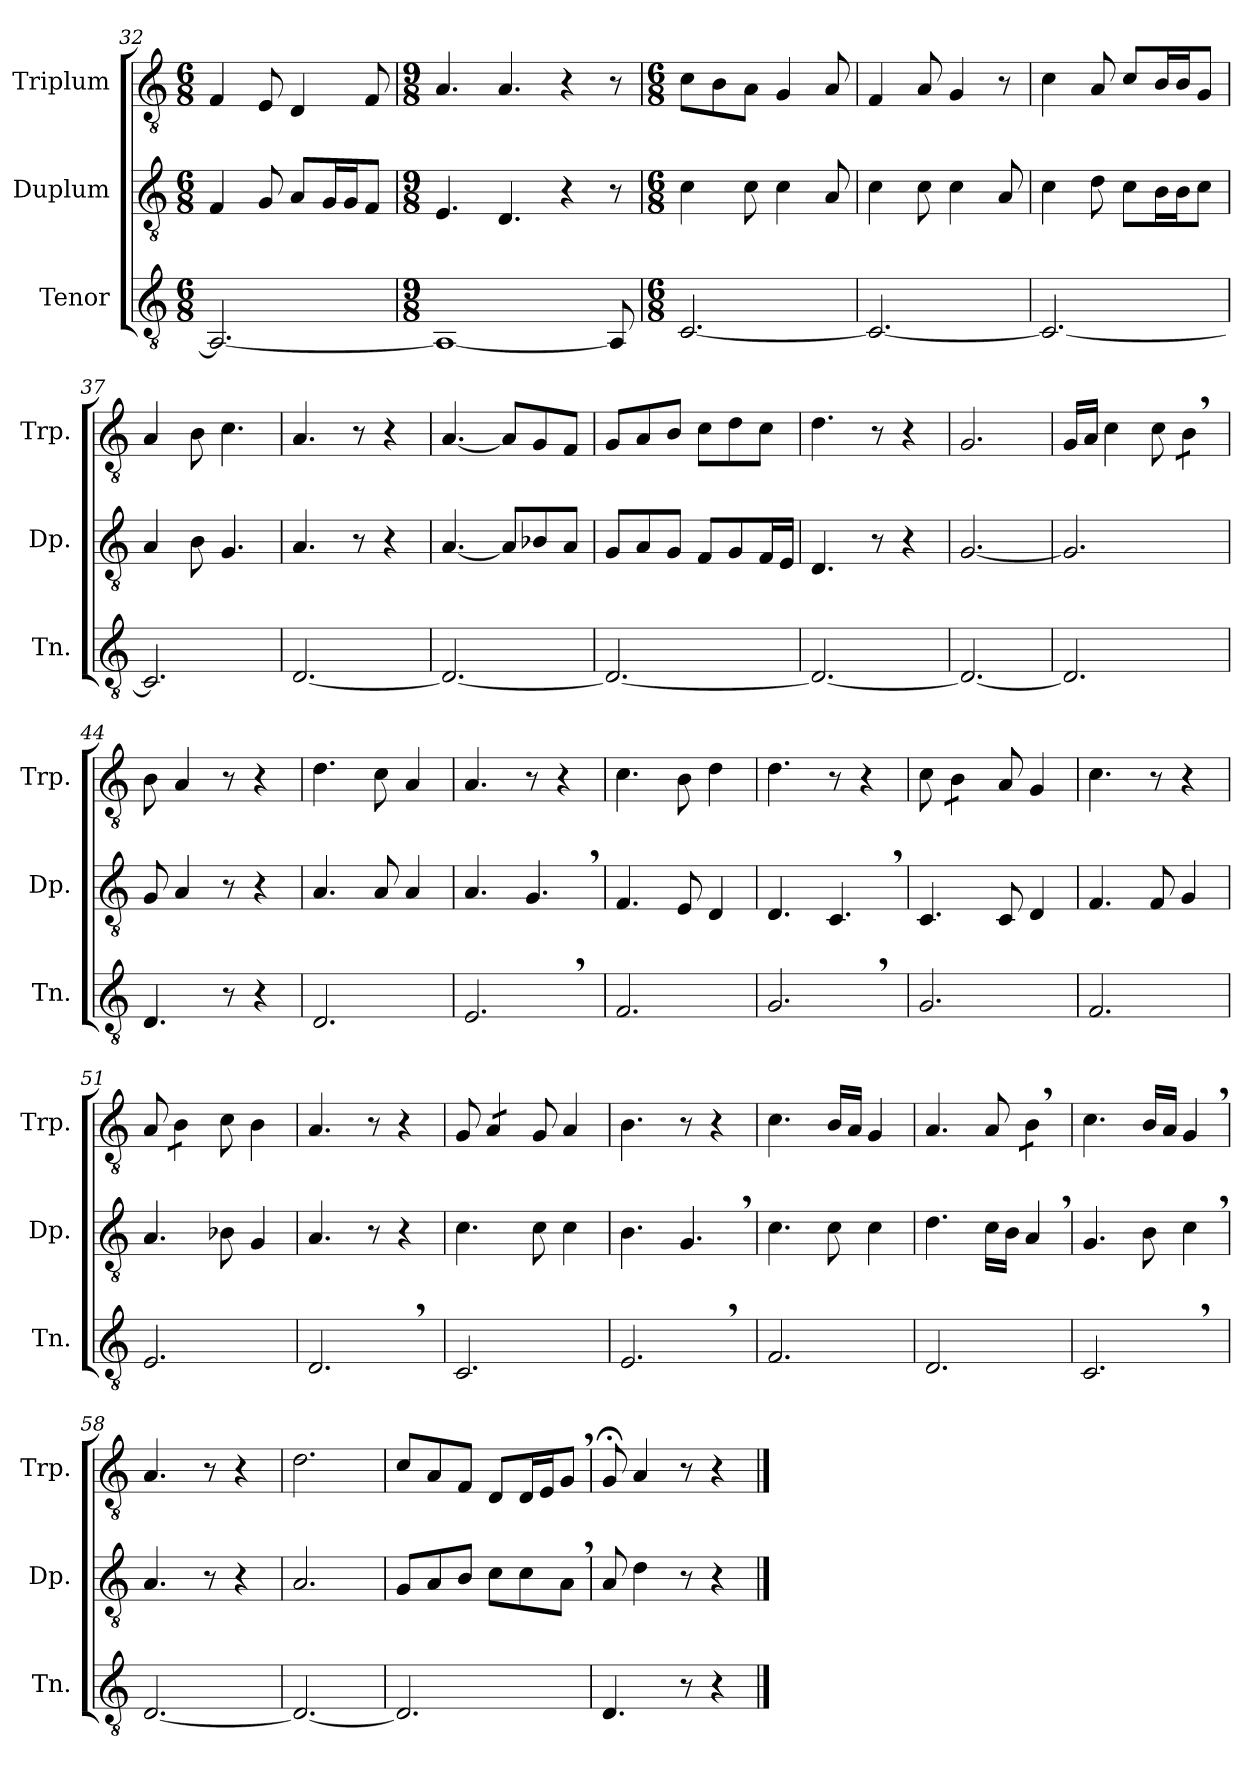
**kern	**kern	**kern
*part3	*part2	*part1
*staff3	*staff2	*staff1
*I"Tenor	*I"Duplum	*I"Triplum
*I'Tn.	*I'Dp.	*I'Trp.
*clefGv2	*clefGv2	*clefGv2
*k[]	*k[]	*k[]
*M6/8	*M6/8	*M6/8
=32	=32	=32
2.AA/_	4F/	4F/
.	8G/	8E/
.	8A/L	4D/
*	*tremolo	*
.	16G/	.
.	16G/	.
*	*Xtremolo	*
.	8F/J	8F/
!!LO:LB:g=z
=33	=33	=33
*M9/8	*M9/8	*M9/8
1AA_	4.E/	4.A/
.	4.D/	4.A/
.	4r	4r
8AA/]	8r	8r
=34	=34	=34
*M6/8	*M6/8	*M6/8
[2.C/	4c\	8c\L
.	.	8B\
.	8c\	8A\J
.	4c\	4G/
.	8A/	8A/
=35	=35	=35
2.C/_	4c\	4F/
.	8c\	8A/
.	4c\	4G/
.	8A/	8r
=36	=36	=36
2.C/_	4c\	4c\
.	8d\	8A/
.	8c\L	8c/L
*	*tremolo	*
*	*	*tremolo
.	16B\	16B/
.	16B\	16B/
*	*	*Xtremolo
*	*Xtremolo	*
.	8c\J	8G/J
=37	=37	=37
2.C/]	4A/	4A/
.	8B\	8B\
.	4.G/	4.c\
=38	=38	=38
[2.D/	4.A/	4.A/
.	8r	8r
.	4r	4r
=39	=39	=39
2.D/_	[4.A/	[4.A/
.	8A/L]	8A/L]
.	8B-X/	8G/
.	8A/J	8F/J
=40	=40	=40
2.D/_	8G/L	8G/L
.	8A/	8A/
.	8G/J	8B/J
.	8F/L	8c\L
.	8G/	8d\
.	16F/L	8c\J
.	16E/JJ	.
!!LO:LB:g=z
=41	=41	=41
2.D/_	4.D/	4.d\
.	8r	8r
.	4r	4r
=42	=42	=42
2.D/_	[2.G/	2.G/
=43	=43	=43
2.D/]	2.G/]	16G/LL
.	.	16A/JJ
.	.	4c\
.	.	8c\
*	*	*tremolo
.	.	8B,\L
.	.	8B,\J
*	*	*Xtremolo
=44	=44	=44
4.D/	8G/	8B\
.	4A/	4A/
8r	8r	8r
4r	4r	4r
=45	=45	=45
2.D/	4.A/	4.d\
.	8A/	8c\
.	4A/	4A/
=46	=46	=46
2.E,/	4.A/	4.A/
.	4.G,/	8r
.	.	4r
=47	=47	=47
2.F/	4.F/	4.c\
.	8E/	8B\
.	4D/	4d\
=48	=48	=48
2.G,/	4.D/	4.d\
.	4.C,/	8r
.	.	4r
=49	=49	=49
2.G/	4.C/	8c\
*	*	*tremolo
.	.	8B\L
.	.	8B\J
*	*	*Xtremolo
.	8C/	8A/
.	4D/	4G/
=50	=50	=50
2.F/	4.F/	4.c\
.	8F/	8r
.	4G/	4r
!!LO:LB:g=z
=51	=51	=51
2.E/	4.A/	8A/
*	*	*tremolo
.	.	8B\L
.	.	8B\J
*	*	*Xtremolo
.	8B-X\	8c\
.	4G/	4B\
=52	=52	=52
2.D,/	4.A/	4.A/
.	8r	8r
.	4r	4r
=53	=53	=53
2.C/	4.c\	8G/
*	*	*tremolo
.	.	8A/L
.	.	8A/J
*	*	*Xtremolo
.	8c\	8G/
.	4c\	4A/
=54	=54	=54
2.E,/	4.B\	4.B\
.	4.G,/	8r
.	.	4r
=55	=55	=55
2.F/	4.c\	4.c\
.	8c\	16B/LL
.	.	16A/JJ
.	4c\	4G/
=56	=56	=56
2.D/	4.d\	4.A/
.	16c\LL	8A/
.	16B\JJ	.
*	*	*tremolo
.	4A,/	8B,\L
.	.	8B,\J
*	*	*Xtremolo
=57	=57	=57
2.C,/	4.G/	4.c\
.	8B\	16B/LL
.	.	16A/JJ
.	4c,\	4G,/
=58	=58	=58
[2.D/	4.A/	4.A/
.	8r	8r
.	4r	4r
=59	=59	=59
2.D/_	2.A/	2.d\
!!LO:PB:g=z
=60	=60	=60
2.D/]	8G/L	8c/L
.	8A/	8A/
.	8B/J	8F/J
.	8c\L	8D/L
.	8c\	16D/L
.	.	16E/J
.	8A,\J	8G,/J
=61	=61	=61
4.D/	8A/	8G;</
.	4d\	4A/
8r	8r	8r
4r	4r	4r
==	==	==
*-	*-	*-
